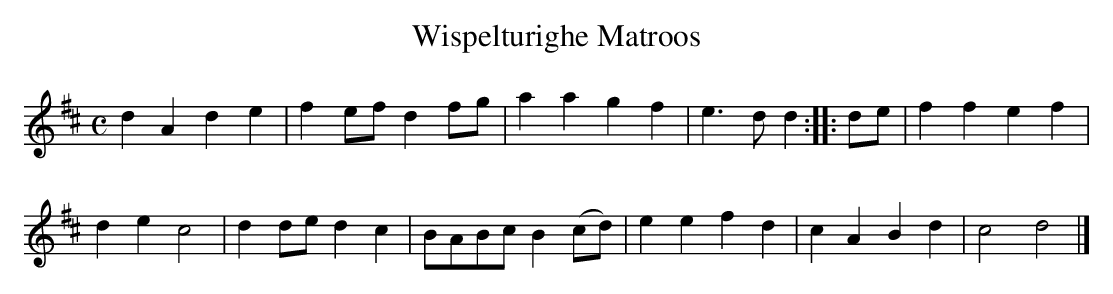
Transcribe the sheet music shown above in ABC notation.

X:1
T:Wispelturighe Matroos
M:C
K:Dmaj
d2A2d2e2|f2efd2fg|a2a2g2f2|e3dd2:||:de|f2f2e2f2|
d2e2c4|d2ded2c2|BABcB2(cd)|e2e2f2d2|c2A2B2d2|c4d4|]
